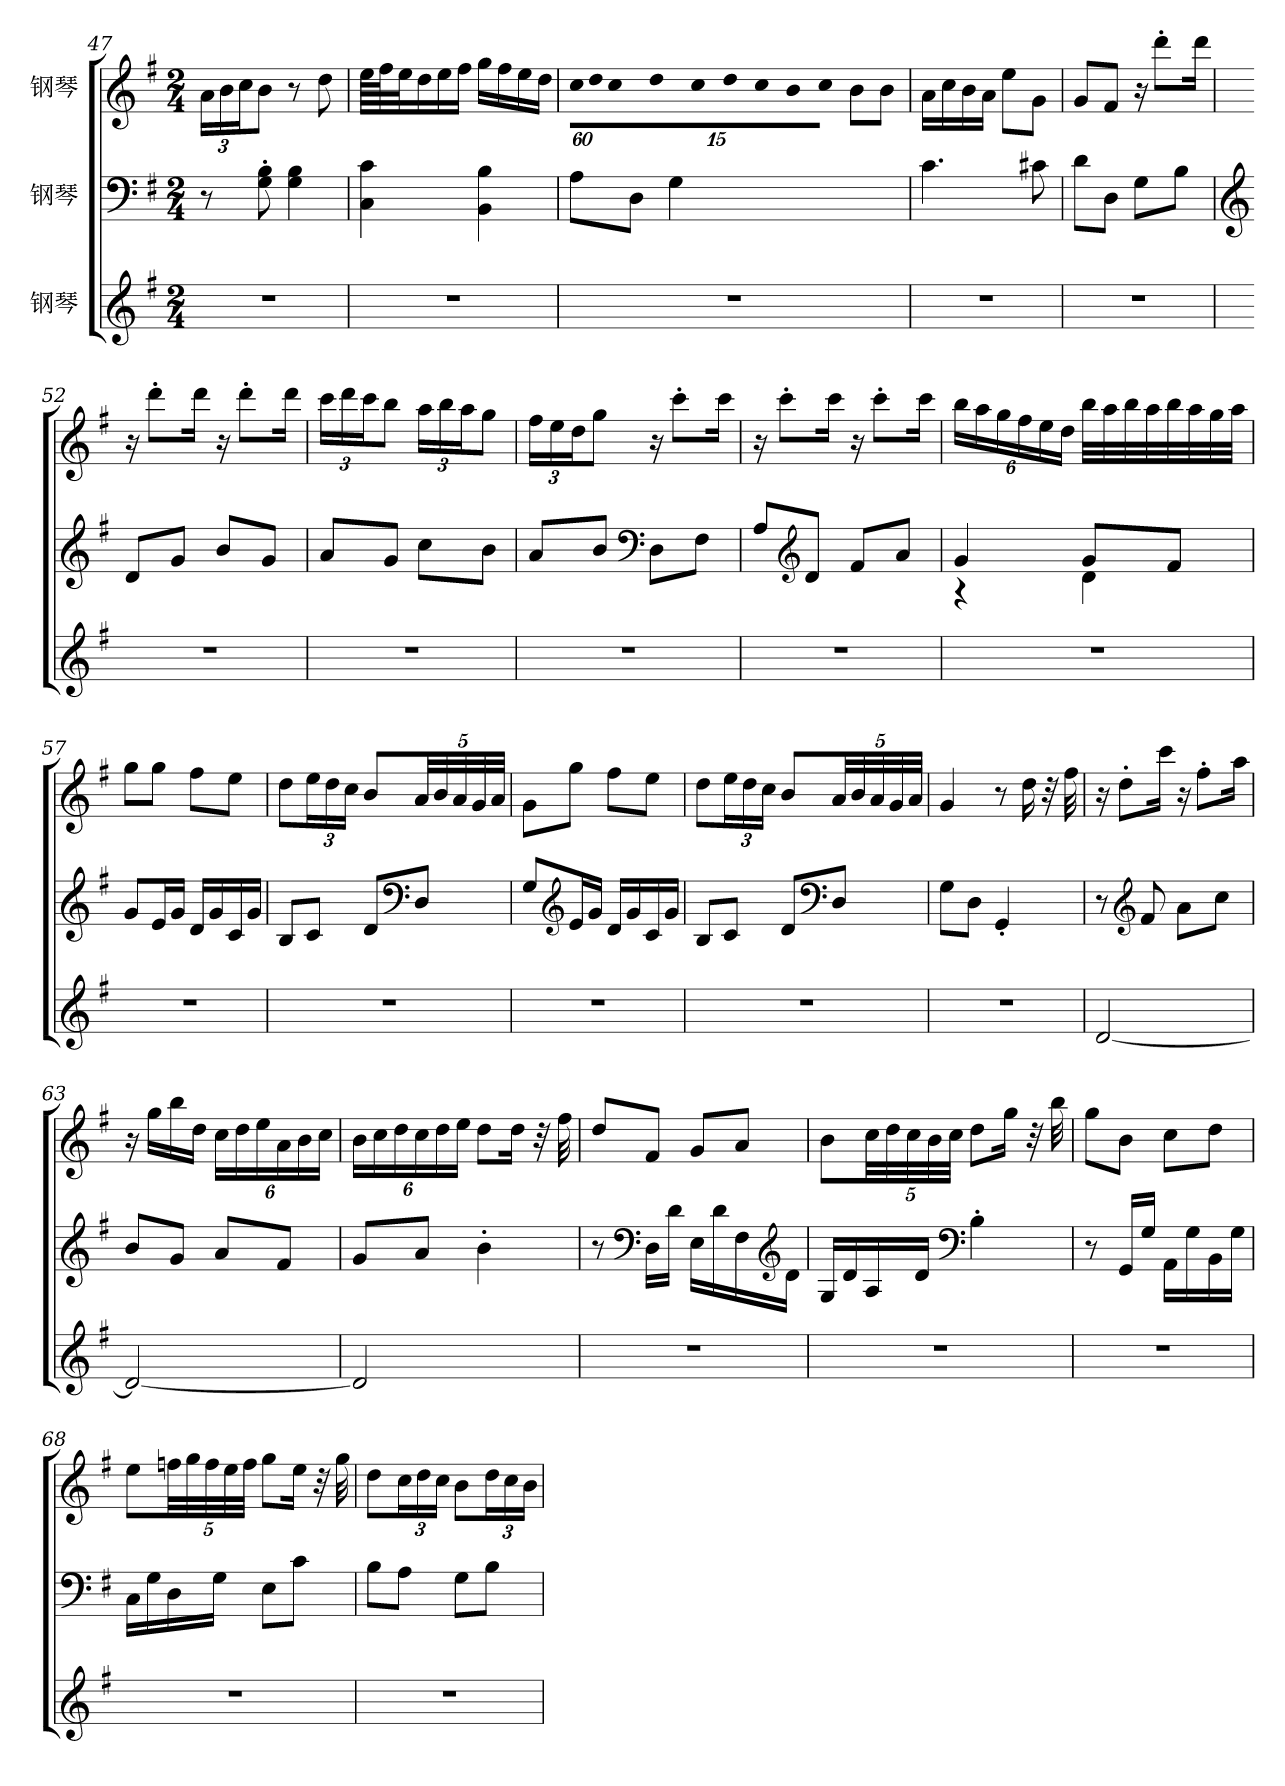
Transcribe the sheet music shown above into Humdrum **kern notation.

**kern	**kern	**kern
*part3	*part2	*part1
*staff3	*staff2	*staff1
*I"钢琴	*I"钢琴	*I"钢琴
!!LO:LB:g=z
*clefG2	*clefF4	*clefG2
*k[f#]	*k[f#]	*k[f#]
*M2/4	*M2/4	*M2/4
*	*	*Xbrackettup
=47	=47	=47
2r	8r	24a\LL
.	.	24b\
.	.	24cc\J
.	8G\' 8B\'	8b\J
.	4G\ 4B\	8r
.	.	8dd\
=48	=48	=48
2r	4C\ 4c\	64ee\LLLL
.	.	64ff#\J
.	.	32ee\J
.	.	16dd\
.	.	16ee\
.	.	16ff#\JJ
.	4BB\ 4B\	16gg\LL
.	.	16ff#\
.	.	16ee\
.	.	16dd\JJ
=49	=49	=49
!	!	!LO:N:vis=32
2r	8A\L	1920%53cc\LLL
!	!	!LO:N:vis=32
.	.	1920%53dd\
.	.	1920ryy
!	!	!LO:N:vis=32
.	.	1920%53cc\
!	!	!LO:N:vis=32
.	.	1920%53dd\
!	!	!LO:N:vis=32
.	.	1920%53cc\
.	8D\J	.
.	.	1920ryy
!	!	!LO:N:vis=32
.	.	1920%53dd\
!	!	!LO:N:vis=32
.	.	1920%53cc\
!	!	!LO:N:vis=32
.	.	1920%53b\
.	.	1920ryy
!	!	!LO:N:vis=32
.	.	1920%53cc\JJJ
.	4G\	8b\L
.	.	8b\J
=50	=50	=50
2r	4.c\	16a\LL
.	.	16cc\
.	.	16b\
.	.	16a\JJ
.	.	8ee\L
.	8c#X\	8g\J
=51	=51	=51
2r	8d\L	8g/L
.	8D\J	8f#/J
.	8G\L	16r
.	.	8ddd'\L
.	8B\J	.
.	.	16ddd\Jk
!!LO:LB:g=z
=52	=52	=52
*	*clefG2	*
2r	8d/L	16r
.	.	8ddd'\L
.	8g/J	.
.	.	16ddd\Jk
.	8b/L	16r
.	.	8ddd'\L
.	8g/J	.
.	.	16ddd\Jk
=53	=53	=53
2r	8a/L	24ccc\LL
.	.	24ddd\
.	.	24ccc\J
.	8g/J	8bb\J
.	8cc\L	24aa\LL
.	.	24bb\
.	.	24aa\J
.	8b\J	8gg\J
=54	=54	=54
2r	8a/L	24ff#\LL
.	.	24ee\
.	.	24dd\J
.	8b/J	8gg\J
*	*clefF4	*
.	8D\L	16r
.	.	8ccc'\L
.	8F#\J	.
.	.	16ccc\Jk
=55	=55	=55
2r	8A/L	16r
.	.	8ccc'\L
*	*clefG2	*
.	8d/J	.
.	.	16ccc\Jk
.	8f#/L	16r
.	.	8ccc'\L
.	8a/J	.
.	.	16ccc\Jk
!!LO:PB:g=z
=56	=56	=56
*	*^	*
2r	4g/	4r	24bb\LL
.	.	.	24aa\
.	.	.	24gg\
.	.	.	24ff#\
.	.	.	24ee\
.	.	.	24dd\JJ
.	8g/L	4d\	32bb\LLL
.	.	.	32aa\
.	.	.	32bb\
.	.	.	32aa\
.	8f#/J	.	32bb\
.	.	.	32aa\
.	.	.	32gg\
.	.	.	32aa\JJJ
*	*v	*v	*
=57	=57	=57
2r	8g/L	8gg\L
.	16e/L	8gg\J
.	16g/JJ	.
.	16d/LL	8ff#\L
.	16g/	.
.	16c/	8ee\J
.	16g/JJ	.
=58	=58	=58
2r	8B/L	8dd\L
.	8c/J	24ee\L
.	.	24dd\
.	.	24cc\JJ
.	8d/L	8b/L
*	*clefF4	*
.	8D/J	40a/LL
.	.	40b/
.	.	40a/
.	.	40g/
.	.	40a/JJJ
!!LO:LB:g=z
=59	=59	=59
2r	8G/L	8g\L
*	*clefG2	*
.	16e/L	8gg\J
.	16g/JJ	.
.	16d/LL	8ff#\L
.	16g/	.
.	16c/	8ee\J
.	16g/JJ	.
=60	=60	=60
2r	8B/L	8dd\L
.	8c/J	24ee\L
.	.	24dd\
.	.	24cc\JJ
.	8d/L	8b/L
*	*clefF4	*
.	8D/J	40a/LL
.	.	40b/
.	.	40a/
.	.	40g/
.	.	40a/JJJ
=61	=61	=61
2r	8G\L	4g/
.	8D\J	.
.	4GG'/	8r
.	.	16dd\
.	.	32r
.	.	32ff#\
=62	=62	=62
[2d/	8r	16r
.	.	8dd'\L
*	*clefG2	*
.	8f#/	.
.	.	16ccc\Jk
.	8a\L	16r
.	.	8ff#'\L
.	8cc\J	.
.	.	16aa\Jk
!!LO:LB:g=z
=63	=63	=63
2d/_	8b/L	16r
.	.	16gg\LL
.	8g/J	16bb\
.	.	16dd\JJ
.	8a/L	24cc\LL
.	.	24dd\
.	.	24ee\
.	8f#/J	24a\
.	.	24b\
.	.	24cc\JJ
=64	=64	=64
2d/]	8g/L	24b\LL
.	.	24cc\
.	.	24dd\
.	8a/J	24cc\
.	.	24dd\
.	.	24ee\JJ
.	4b'\	8dd\L
.	.	16dd\Jk
.	.	32r
.	.	32ff#\
=65	=65	=65
2r	8r	8dd/L
*	*clefF4	*
.	16D\LL	8f#/J
.	16d\JJ	.
.	16E\LL	8g/L
.	16d\	.
.	16F#\	8a/J
*	*clefG2	*
.	16d\JJ	.
=66	=66	=66
2r	16G/LL	8b\L
.	16d/	.
.	16A/	40cc\LL
.	.	40dd\
.	.	40cc\
.	16d/JJ	.
.	.	40b\
.	.	40cc\JJJ
*	*clefF4	*
.	4B'\	8dd\L
.	.	16gg\Jk
.	.	32r
.	.	32bb\
!!LO:LB:g=z
=67	=67	=67
2r	8r	8gg\L
.	16GG/LL	8b\J
.	16G/JJ	.
.	16AA\LL	8cc\L
.	16G\	.
.	16BB\	8dd\J
.	16G\JJ	.
=68	=68	=68
2r	16C\LL	8ee\L
.	16G\	.
.	16D\	40ffn\LL
.	.	40gg\
.	.	40ff\
.	16G\JJ	.
.	.	40ee\
.	.	40ff\JJJ
.	8E\L	8gg\L
.	8c\J	16ee\Jk
.	.	32r
.	.	32gg\
=69	=69	=69
2r	8B\L	8dd\L
.	8A\J	24cc\L
.	.	24dd\
.	.	24cc\JJ
.	8G\L	8b\L
.	8B\J	24dd\L
.	.	24cc\
.	.	24b\JJ
=	=	=
*-	*-	*-
